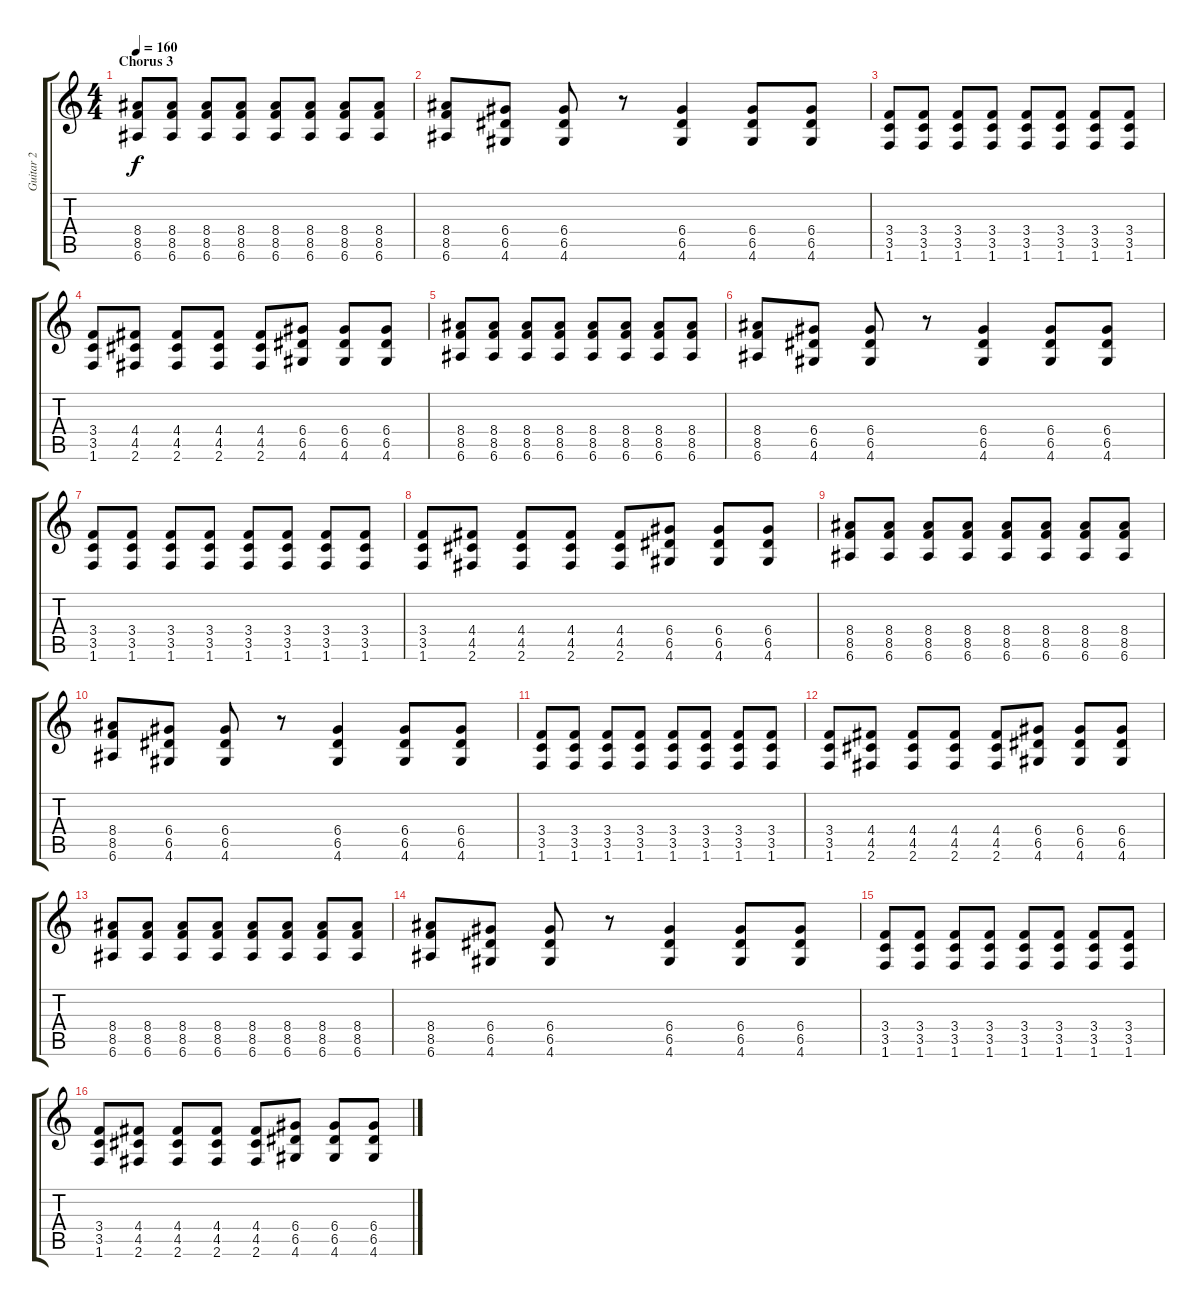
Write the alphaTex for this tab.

\track ("Guitar 2" "Guitar 2") {instrument distortionguitar}
\staff {score tabs}
\tuning (E4 B3 G3 D3 A2 E2) {hide}
\ts (4 4)
\section ("" "Chorus 3")
\tempo 160
\clef g2
\ks c
(8.4 8.5 6.6).8{dy f} (8.4 8.5 6.6).8 (8.4 8.5 6.6).8 (8.4 8.5 6.6).8 (8.4 8.5 6.6).8 (8.4 8.5 6.6).8 (8.4 8.5 6.6).8 (8.4 8.5 6.6).8 |
(8.4 8.5 6.6).8 (6.4 6.5 4.6).8 (6.4 6.5 4.6).8 r.8 (6.4 6.5 4.6).4 (6.4 6.5 4.6).8 (6.4 6.5 4.6).8 |
(3.4 3.5 1.6).8 (3.4 3.5 1.6).8 (3.4 3.5 1.6).8 (3.4 3.5 1.6).8 (3.4 3.5 1.6).8 (3.4 3.5 1.6).8 (3.4 3.5 1.6).8 (3.4 3.5 1.6).8 |
(3.4 3.5 1.6).8 (4.4 4.5 2.6).8 (4.4 4.5 2.6).8 (4.4 4.5 2.6).8 (4.4 4.5 2.6).8 (6.4 6.5 4.6).8 (6.4 6.5 4.6).8 (6.4 6.5 4.6).8 |
(8.4 8.5 6.6).8 (8.4 8.5 6.6).8 (8.4 8.5 6.6).8 (8.4 8.5 6.6).8 (8.4 8.5 6.6).8 (8.4 8.5 6.6).8 (8.4 8.5 6.6).8 (8.4 8.5 6.6).8 |
(8.4 8.5 6.6).8 (6.4 6.5 4.6).8 (6.4 6.5 4.6).8 r.8 (6.4 6.5 4.6).4 (6.4 6.5 4.6).8 (6.4 6.5 4.6).8 |
(3.4 3.5 1.6).8 (3.4 3.5 1.6).8 (3.4 3.5 1.6).8 (3.4 3.5 1.6).8 (3.4 3.5 1.6).8 (3.4 3.5 1.6).8 (3.4 3.5 1.6).8 (3.4 3.5 1.6).8 |
(3.4 3.5 1.6).8 (4.4 4.5 2.6).8 (4.4 4.5 2.6).8 (4.4 4.5 2.6).8 (4.4 4.5 2.6).8 (6.4 6.5 4.6).8 (6.4 6.5 4.6).8 (6.4 6.5 4.6).8 |
(8.4 8.5 6.6).8 (8.4 8.5 6.6).8 (8.4 8.5 6.6).8 (8.4 8.5 6.6).8 (8.4 8.5 6.6).8 (8.4 8.5 6.6).8 (8.4 8.5 6.6).8 (8.4 8.5 6.6).8 |
(8.4 8.5 6.6).8 (6.4 6.5 4.6).8 (6.4 6.5 4.6).8 r.8 (6.4 6.5 4.6).4 (6.4 6.5 4.6).8 (6.4 6.5 4.6).8 |
(3.4 3.5 1.6).8 (3.4 3.5 1.6).8 (3.4 3.5 1.6).8 (3.4 3.5 1.6).8 (3.4 3.5 1.6).8 (3.4 3.5 1.6).8 (3.4 3.5 1.6).8 (3.4 3.5 1.6).8 |
(3.4 3.5 1.6).8 (4.4 4.5 2.6).8 (4.4 4.5 2.6).8 (4.4 4.5 2.6).8 (4.4 4.5 2.6).8 (6.4 6.5 4.6).8 (6.4 6.5 4.6).8 (6.4 6.5 4.6).8 |
(8.4 8.5 6.6).8 (8.4 8.5 6.6).8 (8.4 8.5 6.6).8 (8.4 8.5 6.6).8 (8.4 8.5 6.6).8 (8.4 8.5 6.6).8 (8.4 8.5 6.6).8 (8.4 8.5 6.6).8 |
(8.4 8.5 6.6).8 (6.4 6.5 4.6).8 (6.4 6.5 4.6).8 r.8 (6.4 6.5 4.6).4 (6.4 6.5 4.6).8 (6.4 6.5 4.6).8 |
(3.4 3.5 1.6).8 (3.4 3.5 1.6).8 (3.4 3.5 1.6).8 (3.4 3.5 1.6).8 (3.4 3.5 1.6).8 (3.4 3.5 1.6).8 (3.4 3.5 1.6).8 (3.4 3.5 1.6).8 |
(3.4 3.5 1.6).8 (4.4 4.5 2.6).8 (4.4 4.5 2.6).8 (4.4 4.5 2.6).8 (4.4 4.5 2.6).8 (6.4 6.5 4.6).8 (6.4 6.5 4.6).8 (6.4 6.5 4.6).8
